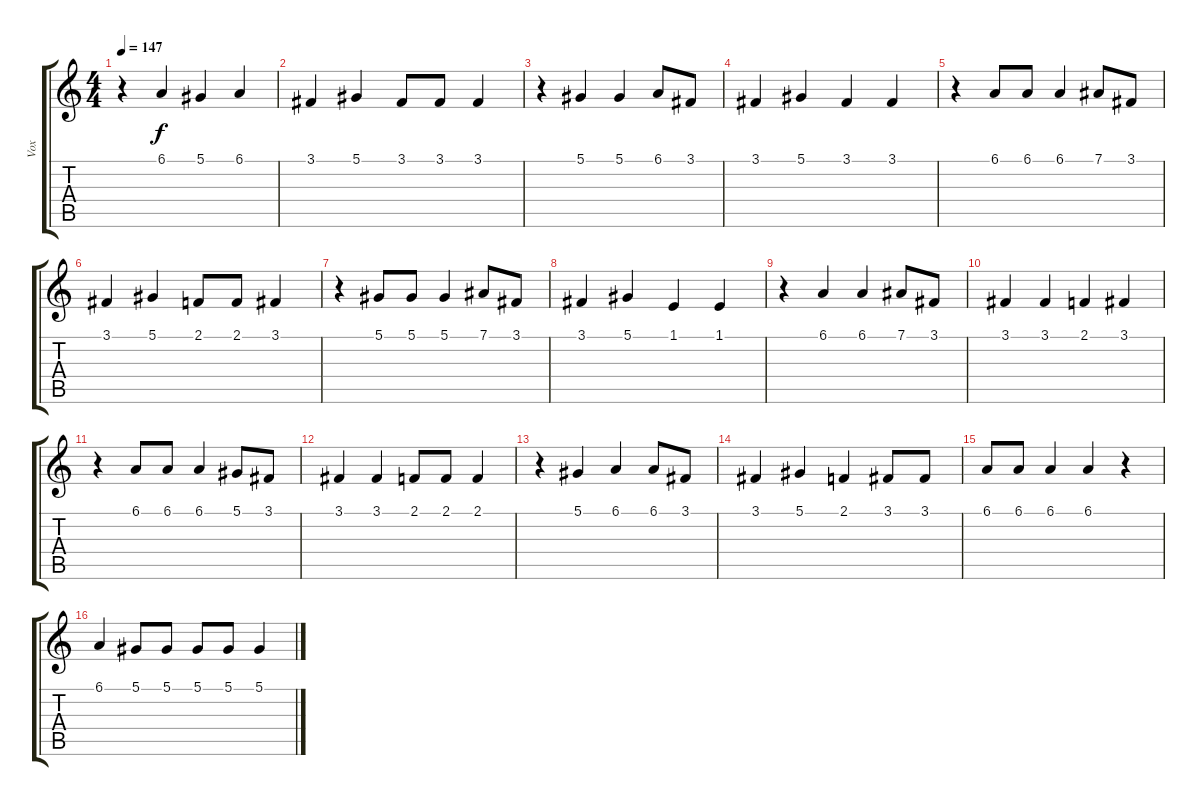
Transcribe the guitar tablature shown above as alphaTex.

\track ("Vox" "Vox") {instrument synthvoice}
\staff {score tabs}
\tuning (Eb4 Bb3 Gb3 Db3 Ab2 Eb2) {hide}
\ts (4 4)
\tempo 147
\clef g2
\ks c
r.4{dy f} 6.1.4 5.1.4 6.1.4 |
3.1.4 5.1.4 3.1.8 3.1.8 3.1.4 |
r.4 5.1.4 5.1.4 6.1.8 3.1.8 |
3.1.4 5.1.4 3.1.4 3.1.4 |
r.4 6.1.8 6.1.8 6.1.4 7.1.8 3.1.8 |
3.1.4 5.1.4 2.1.8 2.1.8 3.1.4 |
r.4 5.1.8 5.1.8 5.1.4 7.1.8 3.1.8 |
3.1.4 5.1.4 1.1.4 1.1.4 |
r.4 6.1.4 6.1.4 7.1.8 3.1.8 |
3.1.4 3.1.4 2.1.4 3.1.4 |
r.4 6.1.8 6.1.8 6.1.4 5.1.8 3.1.8 |
3.1.4 3.1.4 2.1.8 2.1.8 2.1.4 |
r.4 5.1.4 6.1.4 6.1.8 3.1.8 |
3.1.4 5.1.4 2.1.4 3.1.8 3.1.8 |
6.1.8 6.1.8 6.1.4 6.1.4 r.4 |
6.1.4 5.1.8 5.1.8 5.1.8 5.1.8 5.1.4
